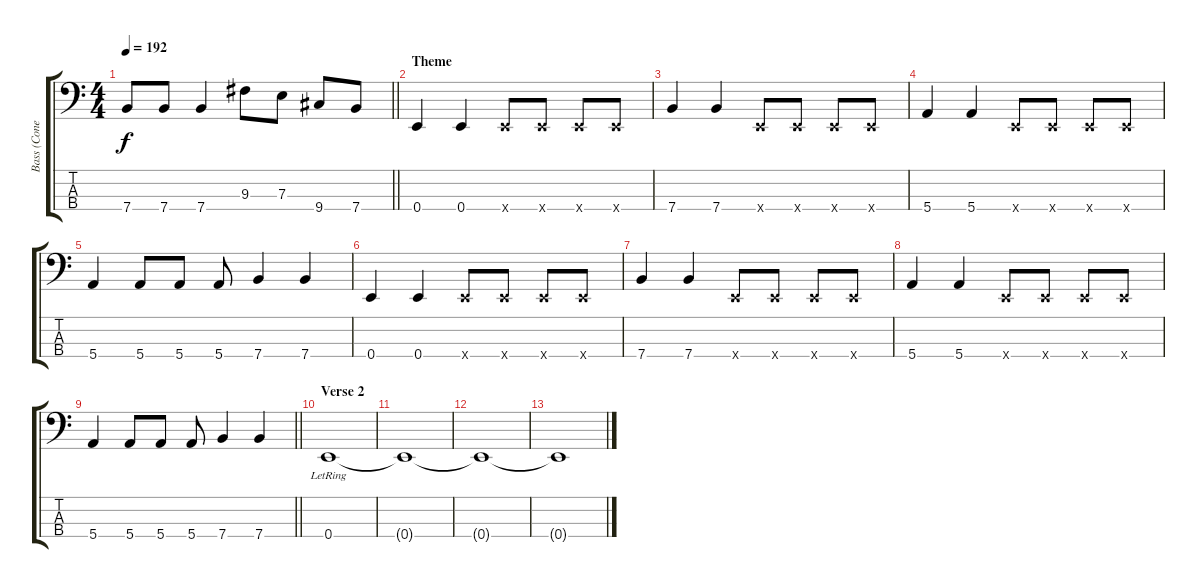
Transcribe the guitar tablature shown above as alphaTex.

\track ("Bass (Cone)" "Bass (Cone") {instrument electricbasspick}
\staff {score tabs}
\tuning (G2 D2 A1 E1) {hide}
\ts (4 4)
\tempo 192
\clef f4
\barLineRight lightlight
\ks c
7.4{t}.8{dy f} 7.4.8 7.4.4 9.3.8 7.3.8 9.4.8 7.4.8 |
\section ("" "Theme")
0.4.4 0.4.4 0.4{x}.8 0.4{x}.8 0.4{x}.8 0.4{x}.8 |
7.4.4 7.4.4 0.4{x}.8 0.4{x}.8 0.4{x}.8 0.4{x}.8 |
5.4.4 5.4.4 0.4{x}.8 0.4{x}.8 0.4{x}.8 0.4{x}.8 |
5.4.4 5.4.8 5.4.8 5.4.8 7.4.4 7.4.4 |
0.4.4 0.4.4 0.4{x}.8 0.4{x}.8 0.4{x}.8 0.4{x}.8 |
7.4.4 7.4.4 0.4{x}.8 0.4{x}.8 0.4{x}.8 0.4{x}.8 |
5.4.4 5.4.4 0.4{x}.8 0.4{x}.8 0.4{x}.8 0.4{x}.8 |
\barLineRight lightlight
5.4.4 5.4.8 5.4.8 5.4.8 7.4.4 7.4.4 |
\section ("" "Verse 2")
0.4{lr}.1 |
0.4{t}.1 |
0.4{t}.1 |
0.4{t}.1
